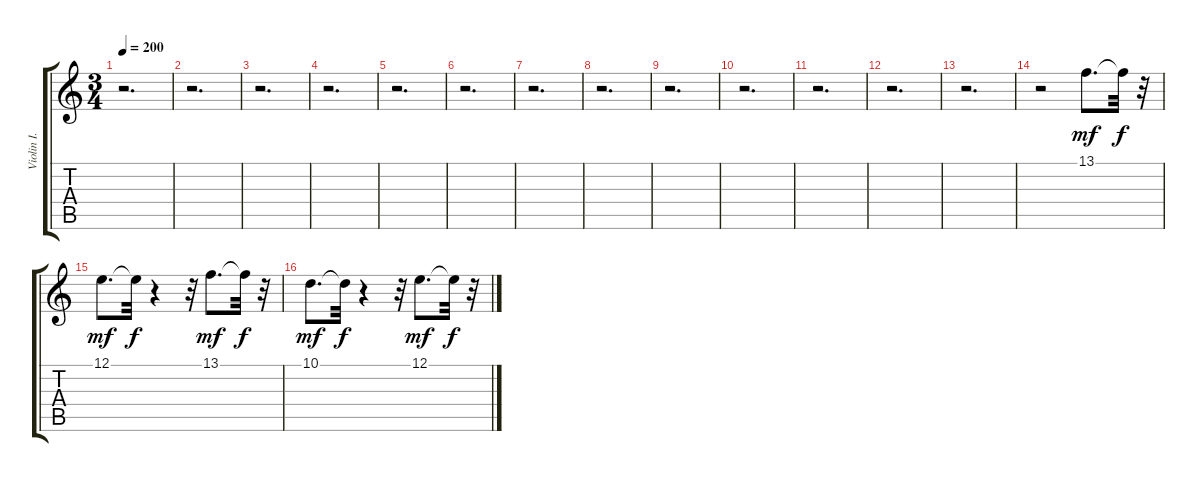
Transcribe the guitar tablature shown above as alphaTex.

\track ("Violin I." "Violin I.") {instrument stringensemble2}
\staff {score tabs}
\tuning (E4 B3 G3 D3 A2 E2) {hide}
\ts (3 4)
\tempo 200
\clef g2
\ks c
r.2{d dy f} |
r.2{d} |
r.2{d} |
r.2{d} |
r.2{d} |
r.2{d} |
r.2{d} |
r.2{d} |
r.2{d} |
r.2{d} |
r.2{d} |
r.2{d} |
r.2{d} |
r.2 13.1.8{d dy mf instrument pizzicatostrings} 13.1{t}.32{dy f} r.32 |
12.1.8{d dy mf} 12.1{t}.32{dy f} r.4 r.32 13.1.8{d dy mf} 13.1{t}.32{dy f} r.32 |
10.1.8{d dy mf} 10.1{t}.32{dy f} r.4 r.32 12.1.8{d dy mf} 12.1{t}.32{dy f} r.32
